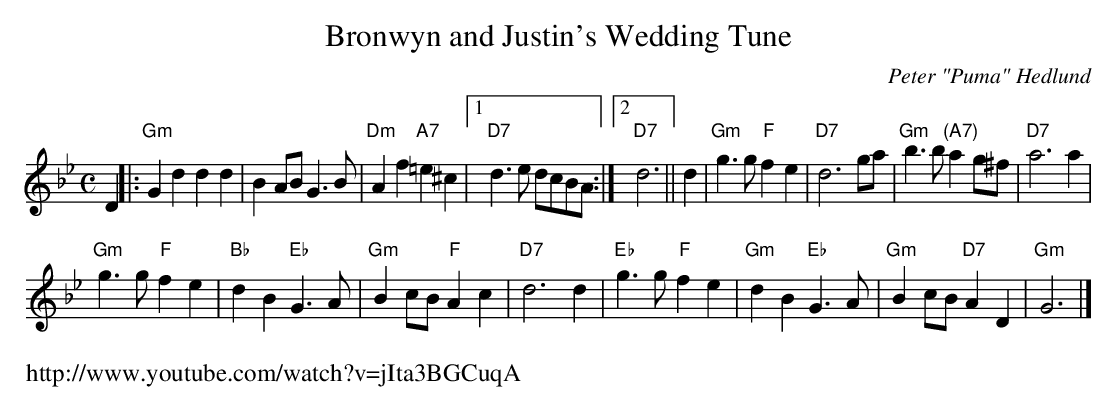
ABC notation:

X:1
T: Bronwyn and Justin's Wedding Tune
C: Peter "Puma" Hedlund
M: C
L: 1/8
K: Gm
D2 |:\
"Gm"G2d2 d2d2 | B2AB G3B | "Dm"A2f2 "A7"=e2^c2 |1 "D7"d3e dcBA :|2 "D7"d6 ||\
d2 |\
"Gm"g3g "F"f2e2 | "D7"d6 ga | "Gm"b3b "(A7)"a2g^f | "D7"a6 a2 |
"Gm"g3g "F"f2e2 | "Bb"d2B2 "Eb"G3A | "Gm"B2cB "F"A2c2 | "D7"d6 d2 |\
"Eb"g3g "F"f2e2 | "Gm"d2B2 "Eb"G3A | "Gm"B2cB "D7"A2D2 | "Gm"G6 |]
